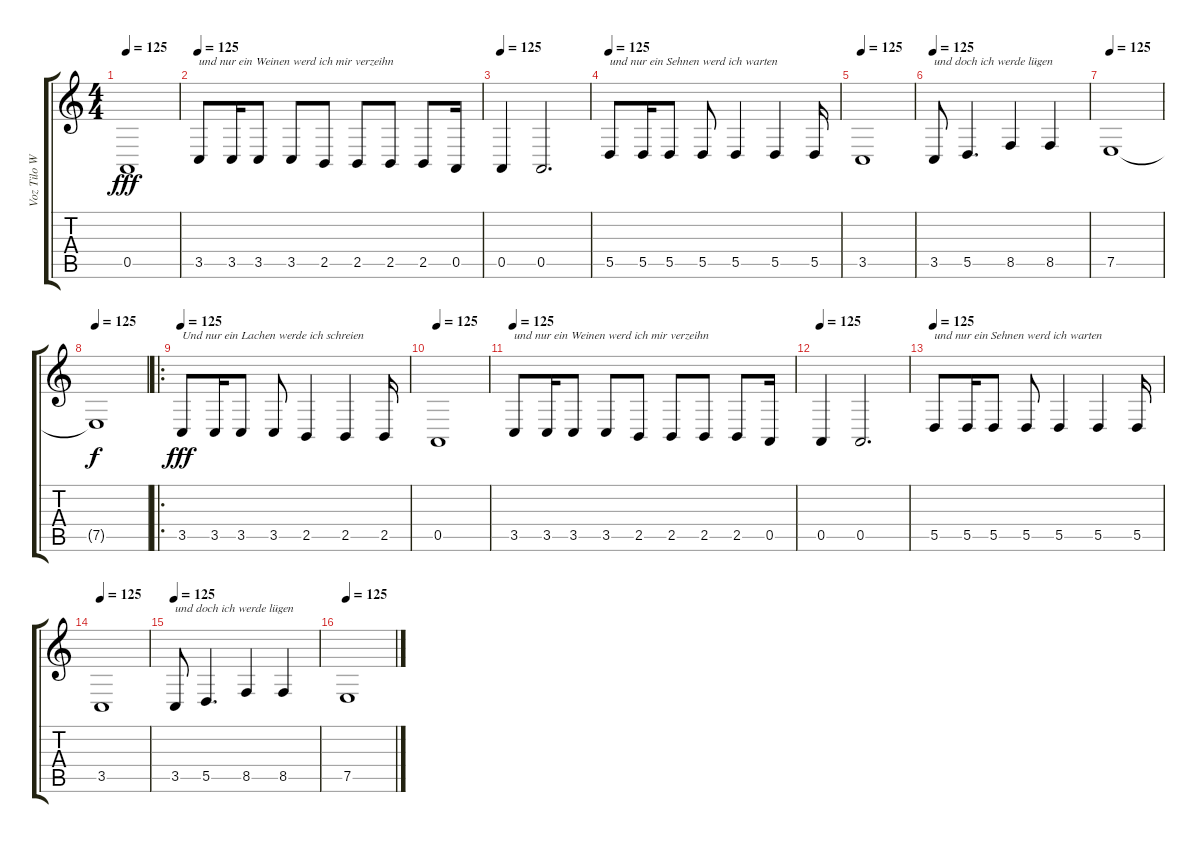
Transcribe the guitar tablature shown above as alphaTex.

\track ("Voz Tilo Wolf" "Voz Tilo W") {instrument stringensemble1}
\staff {score tabs}
\tuning (E4 B3 G3 D3 A2 E2) {hide}
\ts (4 4)
\tempo 125
\clef g2
\ks c
0.5.1{dy fff} |
\tempo 125
3.5.8{txt "und nur ein Weinen werd ich mir verzeihn"} 3.5.16 3.5.8 3.5.8 2.5.8 2.5.8 2.5.8 2.5.8 0.5.16 |
\tempo 125
0.5.4 0.5.2{d} |
\tempo 125
5.5.8{txt "und nur ein Sehnen werd ich warten "} 5.5.16 5.5.8 5.5.8 5.5.4 5.5.4 5.5.16 |
\tempo 125
3.5.1 |
\tempo 125
3.5.8{txt "und doch ich werde lügen "} 5.5.4{d} 8.5.4 8.5.4 |
\tempo 125
7.5.1 |
\tempo 125
7.5{t}.1{dy f} |
\ro
\tempo 125
3.5.8{txt "Und nur ein Lachen werde ich schreien " dy fff} 3.5.16 3.5.8 3.5.8 2.5.4 2.5.4 2.5.16 |
\tempo 125
0.5.1 |
\tempo 125
3.5.8{txt "und nur ein Weinen werd ich mir verzeihn"} 3.5.16 3.5.8 3.5.8 2.5.8 2.5.8 2.5.8 2.5.8 0.5.16 |
\tempo 125
0.5.4 0.5.2{d} |
\tempo 125
5.5.8{txt "und nur ein Sehnen werd ich warten "} 5.5.16 5.5.8 5.5.8 5.5.4 5.5.4 5.5.16 |
\tempo 125
3.5.1 |
\tempo 125
3.5.8{txt "und doch ich werde lügen "} 5.5.4{d} 8.5.4 8.5.4 |
\tempo 125
7.5.1
